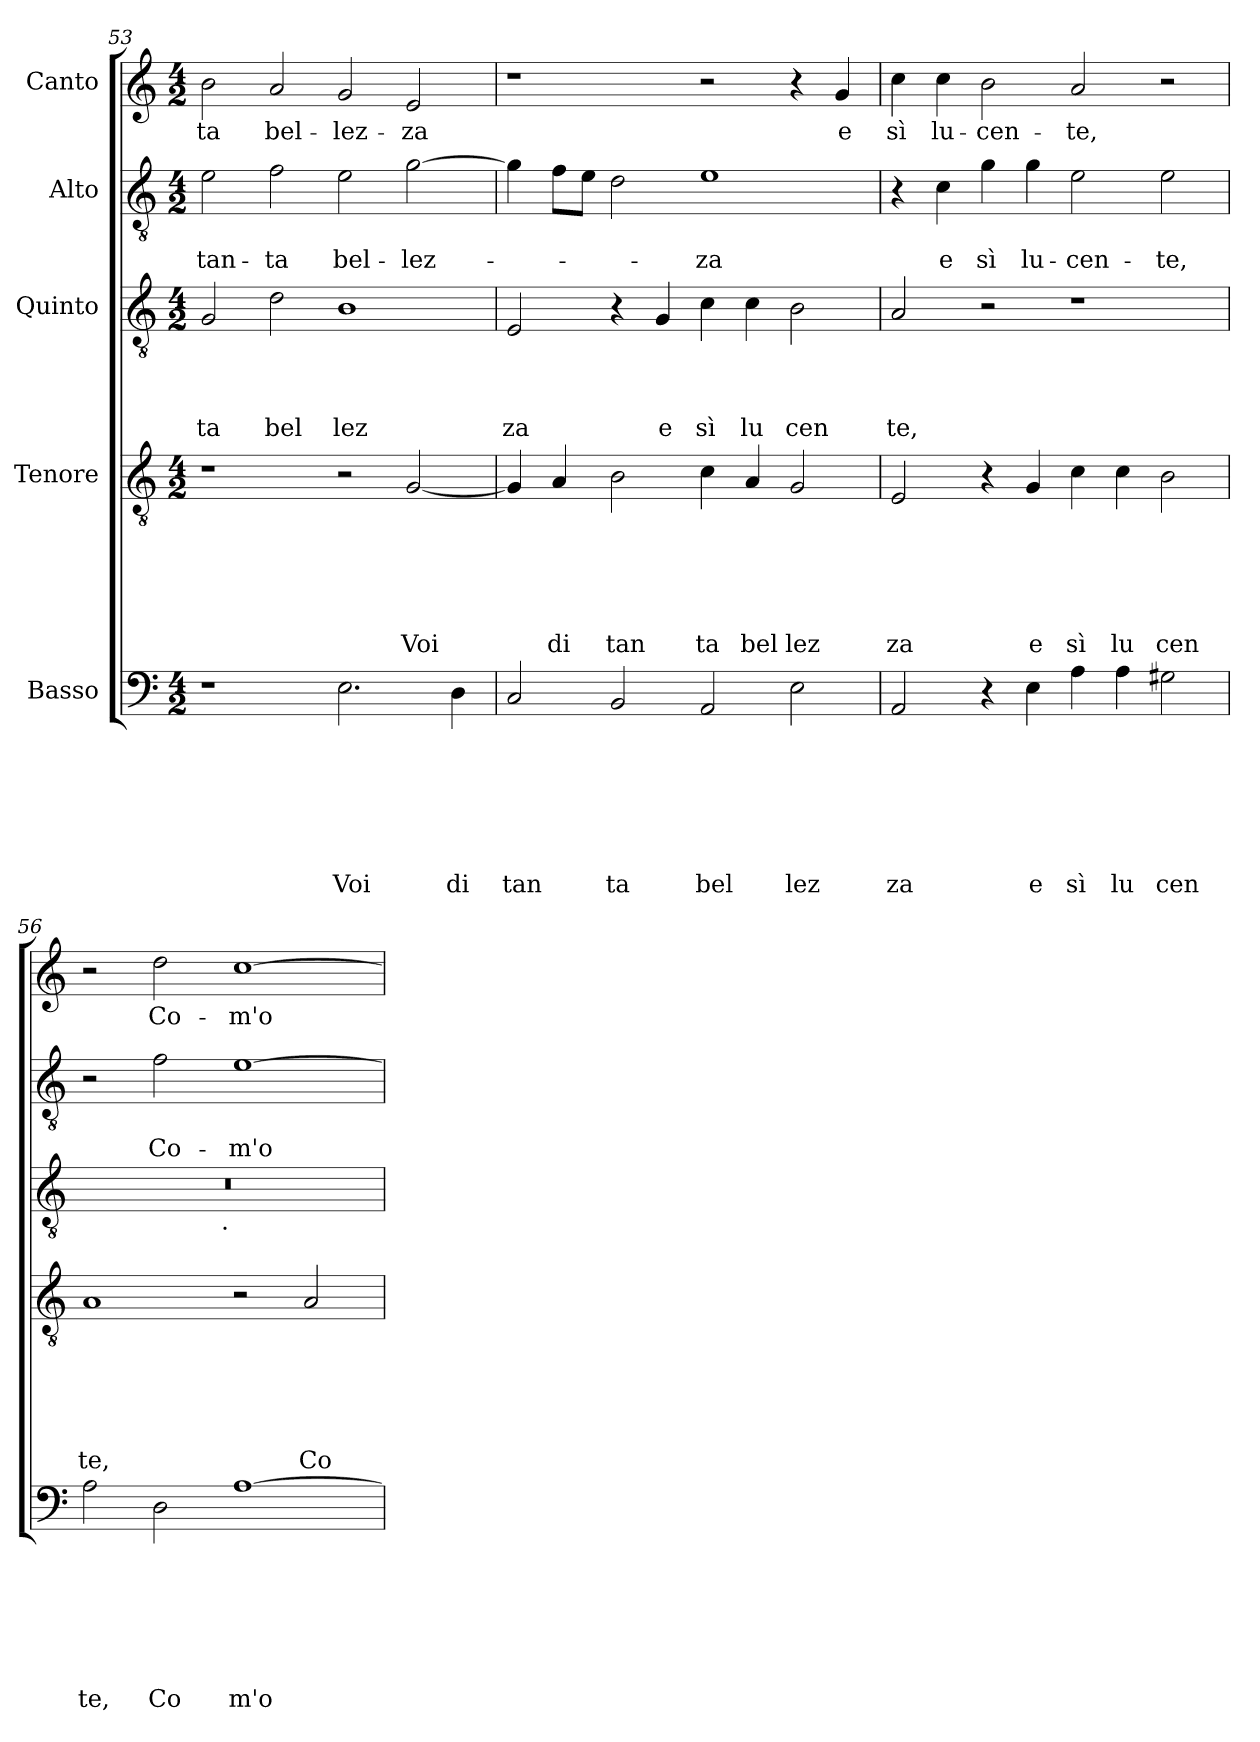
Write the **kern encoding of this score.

**kern	**text	**text	**text	**text	**text	**text	**text	**kern	**text	**text	**text	**text	**text	**text	**kern	**text	**text	**text	**text	**kern	**text	**text	**kern	**text
*part5	*part5	*part5	*part5	*part5	*part5	*part5	*part5	*part4	*part4	*part4	*part4	*part4	*part4	*part4	*part3	*part3	*part3	*part3	*part3	*part2	*part2	*part2	*part1	*part1
*staff5	*staff5	*staff5	*staff5	*staff5	*staff5	*staff5	*staff5	*staff4	*staff4	*staff4	*staff4	*staff4	*staff4	*staff4	*staff3	*staff3	*staff3	*staff3	*staff3	*staff2	*staff2	*staff2	*staff1	*staff1
*I"Basso	*	*	*	*	*	*	*	*I"Tenore	*	*	*	*	*	*	*I"Quinto	*	*	*	*	*I"Alto	*	*	*I"Canto	*
*clefF4	*	*	*	*	*	*	*	*clefGv2	*	*	*	*	*	*	*clefGv2	*	*	*	*	*clefGv2	*	*	*clefG2	*
*k[]	*	*	*	*	*	*	*	*k[]	*	*	*	*	*	*	*k[]	*	*	*	*	*k[]	*	*	*k[]	*
*C:	*	*	*	*	*	*	*	*C:	*	*	*	*	*	*	*C:	*	*	*	*	*C:	*	*	*C:	*
*M4/2	*	*	*	*	*	*	*	*M4/2	*	*	*	*	*	*	*M4/2	*	*	*	*	*M4/2	*	*	*M4/2	*
=53	=53	=53	=53	=53	=53	=53	=53	=53	=53	=53	=53	=53	=53	=53	=53	=53	=53	=53	=53	=53	=53	=53	=53	=53
!	!	!	!	!	!	!	!	!	!	!	!	!	!	!	!	!	!	!	!LO:LY:b	!	!	!LO:LY:b	!	!LO:LY:b
1r	.	.	.	.	.	.	.	1r	.	.	.	.	.	.	2G/	.	.	.	ta	2e\	.	tan-	2b\	-ta
!	!	!	!	!	!	!	!	!	!	!	!	!	!	!	!	!	!	!	!LO:LY:b	!	!	!LO:LY:b	!	!LO:LY:b
.	.	.	.	.	.	.	.	.	.	.	.	.	.	.	2d\	.	.	.	bel	2f\	.	-ta	2a/	bel-
!	!	!	!	!	!	!	!LO:LY:b	!	!	!	!	!	!	!	!	!	!	!	!LO:LY:b	!	!	!LO:LY:b	!	!LO:LY:b
2.E\	.	.	.	.	.	.	Voi	2r	.	.	.	.	.	.	1B	.	.	.	lez	2e\	.	bel-	2g/	-lez-
!	!	!	!	!	!	!	!	!	!	!	!	!	!	!LO:LY:b	!	!	!	!	!	!	!	!LO:LY:b	!	!LO:LY:b
.	.	.	.	.	.	.	.	[<2G/	.	.	.	.	.	Voi	.	.	.	.	.	[>2g\	.	-lez-	2e/	-za
!	!	!	!	!	!	!	!LO:LY:b	!	!	!	!	!	!	!	!	!	!	!	!	!	!	!	!	!
4D\	.	.	.	.	.	.	di	.	.	.	.	.	.	.	.	.	.	.	.	.	.	.	.	.
=54	=54	=54	=54	=54	=54	=54	=54	=54	=54	=54	=54	=54	=54	=54	=54	=54	=54	=54	=54	=54	=54	=54	=54	=54
!	!	!	!	!	!	!	!LO:LY:b	!	!	!	!	!	!	!	!	!	!	!	!LO:LY:b	!	!	!	!	!
2C/	.	.	.	.	.	.	tan	4G/]	.	.	.	.	.	.	2E/	.	.	.	za	4g\]	.	.	1r	.
!	!	!	!	!	!	!	!	!	!	!	!	!	!	!LO:LY:b	!	!	!	!	!	!	!	!	!	!
.	.	.	.	.	.	.	.	4A/	.	.	.	.	.	di	.	.	.	.	.	8f\L	.	.	.	.
.	.	.	.	.	.	.	.	.	.	.	.	.	.	.	.	.	.	.	.	8e\J	.	.	.	.
!	!	!	!	!	!	!	!LO:LY:b	!	!	!	!	!	!	!LO:LY:b	!	!	!	!	!	!	!	!	!	!
2BB/	.	.	.	.	.	.	ta	2B\	.	.	.	.	.	tan	4r	.	.	.	.	2d\	.	.	.	.
!	!	!	!	!	!	!	!	!	!	!	!	!	!	!	!	!	!	!	!LO:LY:b	!	!	!	!	!
.	.	.	.	.	.	.	.	.	.	.	.	.	.	.	4G/	.	.	.	e	.	.	.	.	.
!	!	!	!	!	!	!	!LO:LY:b	!	!	!	!	!	!	!LO:LY:b	!	!	!	!	!LO:LY:b	!	!	!LO:LY:b	!	!
2AA/	.	.	.	.	.	.	bel	4c\	.	.	.	.	.	ta	4c\	.	.	.	sì	1e	.	-za	2r	.
!	!	!	!	!	!	!	!	!	!	!	!	!	!	!LO:LY:b	!	!	!	!	!LO:LY:b	!	!	!	!	!
.	.	.	.	.	.	.	.	4A/	.	.	.	.	.	bel	4c\	.	.	.	lu	.	.	.	.	.
!	!	!	!	!	!	!	!LO:LY:b	!	!	!	!	!	!	!LO:LY:b	!	!	!	!	!LO:LY:b	!	!	!	!	!
2E\	.	.	.	.	.	.	lez	2G/	.	.	.	.	.	lez	2B\	.	.	.	cen	.	.	.	4r	.
!	!	!	!	!	!	!	!	!	!	!	!	!	!	!	!	!	!	!	!	!	!	!	!	!LO:LY:b
.	.	.	.	.	.	.	.	.	.	.	.	.	.	.	.	.	.	.	.	.	.	.	4g/	e
=55	=55	=55	=55	=55	=55	=55	=55	=55	=55	=55	=55	=55	=55	=55	=55	=55	=55	=55	=55	=55	=55	=55	=55	=55
!	!	!	!	!	!	!	!LO:LY:b	!	!	!	!	!	!	!LO:LY:b	!	!	!	!	!LO:LY:b	!	!	!	!	!LO:LY:b
2AA/	.	.	.	.	.	.	za	2E/	.	.	.	.	.	za	2A/	.	.	.	te,	4r	.	.	4cc\	sì
!	!	!	!	!	!	!	!	!	!	!	!	!	!	!	!	!	!	!	!	!	!	!LO:LY:b	!	!LO:LY:b
.	.	.	.	.	.	.	.	.	.	.	.	.	.	.	.	.	.	.	.	4c\	.	e	4cc\	lu-
!	!	!	!	!	!	!	!	!	!	!	!	!	!	!	!	!	!	!	!	!	!	!LO:LY:b	!	!LO:LY:b
4r	.	.	.	.	.	.	.	4r	.	.	.	.	.	.	2r	.	.	.	.	4g\	.	sì	2b\	-cen-
!	!	!	!	!	!	!	!LO:LY:b	!	!	!	!	!	!	!LO:LY:b	!	!	!	!	!	!	!	!LO:LY:b	!	!
4E\	.	.	.	.	.	.	e	4G/	.	.	.	.	.	e	.	.	.	.	.	4g\	.	lu-	.	.
!	!	!	!	!	!	!	!LO:LY:b	!	!	!	!	!	!	!LO:LY:b	!	!	!	!	!	!	!	!LO:LY:b	!	!LO:LY:b
4A\	.	.	.	.	.	.	sì	4c\	.	.	.	.	.	sì	1r	.	.	.	.	2e\	.	-cen-	2a/	-te,
!	!	!	!	!	!	!	!LO:LY:b	!	!	!	!	!	!	!LO:LY:b	!	!	!	!	!	!	!	!	!	!
4A\	.	.	.	.	.	.	lu	4c\	.	.	.	.	.	lu	.	.	.	.	.	.	.	.	.	.
!	!	!	!	!	!	!	!LO:LY:b	!	!	!	!	!	!	!LO:LY:b	!	!	!	!	!	!	!	!LO:LY:b	!	!
2G#X\	.	.	.	.	.	.	cen	2B\	.	.	.	.	.	cen	.	.	.	.	.	2e\	.	-te,	2r	.
=56	=56	=56	=56	=56	=56	=56	=56	=56	=56	=56	=56	=56	=56	=56	=56	=56	=56	=56	=56	=56	=56	=56	=56	=56
!	!	!	!	!	!	!	!LO:LY:b	!	!	!	!	!	!	!LO:LY:b	!	!	!	!	!	!	!	!	!	!
*	*	*	*	*	*	*	*	*	*	*	*	*	*	*	*^	*	*	*	*	*	*	*	*	*
2A\	.	.	.	.	.	.	te,	1A	.	.	.	.	.	te,	0r	2ryy	.	.	.	.	2r	.	.	2r	.
!	!	!	!	!	!	!	!LO:LY:b	!	!	!	!	!	!	!	!	!	!	!	!	!	!	!	!LO:LY:b	!	!LO:LY:b
2D\	.	.	.	.	.	.	Co	.	.	.	.	.	.	.	.	4...ryy	.	.	.	.	2f\	.	Co-	2dd\	Co-
!	!	!	!	!	!	!	!	!	!	!	!	!	!	!	!	!LO:TX:b:t=.	!	!	!	!	!	!	!	!	!
.	.	.	.	.	.	.	.	.	.	.	.	.	.	.	.	1ryy	.	.	.	.	.	.	.	.	.
!	!	!	!	!	!	!	!LO:LY:b	!	!	!	!	!	!	!	!	!	!	!	!	!	!	!	!LO:LY:b	!	!LO:LY:b
[<1A	.	.	.	.	.	.	m'o	2r	.	.	.	.	.	.	.	.	.	.	.	.	[<1e	.	-m'o-	[<1cc	-m'o-
!	!	!	!	!	!	!	!	!	!	!	!	!	!	!LO:LY:b	!	!	!	!	!	!	!	!	!	!	!
.	.	.	.	.	.	.	.	2A/	.	.	.	.	.	Co	.	.	.	.	.	.	.	.	.	.	.
.	.	.	.	.	.	.	.	.	.	.	.	.	.	.	.	32ryy	.	.	.	.	.	.	.	.	.
*	*	*	*	*	*	*	*	*	*	*	*	*	*	*	*v	*v	*	*	*	*	*	*	*	*	*
=	=	=	=	=	=	=	=	=	=	=	=	=	=	=	=	=	=	=	=	=	=	=	=	=
*-	*-	*-	*-	*-	*-	*-	*-	*-	*-	*-	*-	*-	*-	*-	*-	*-	*-	*-	*-	*-	*-	*-	*-	*-
